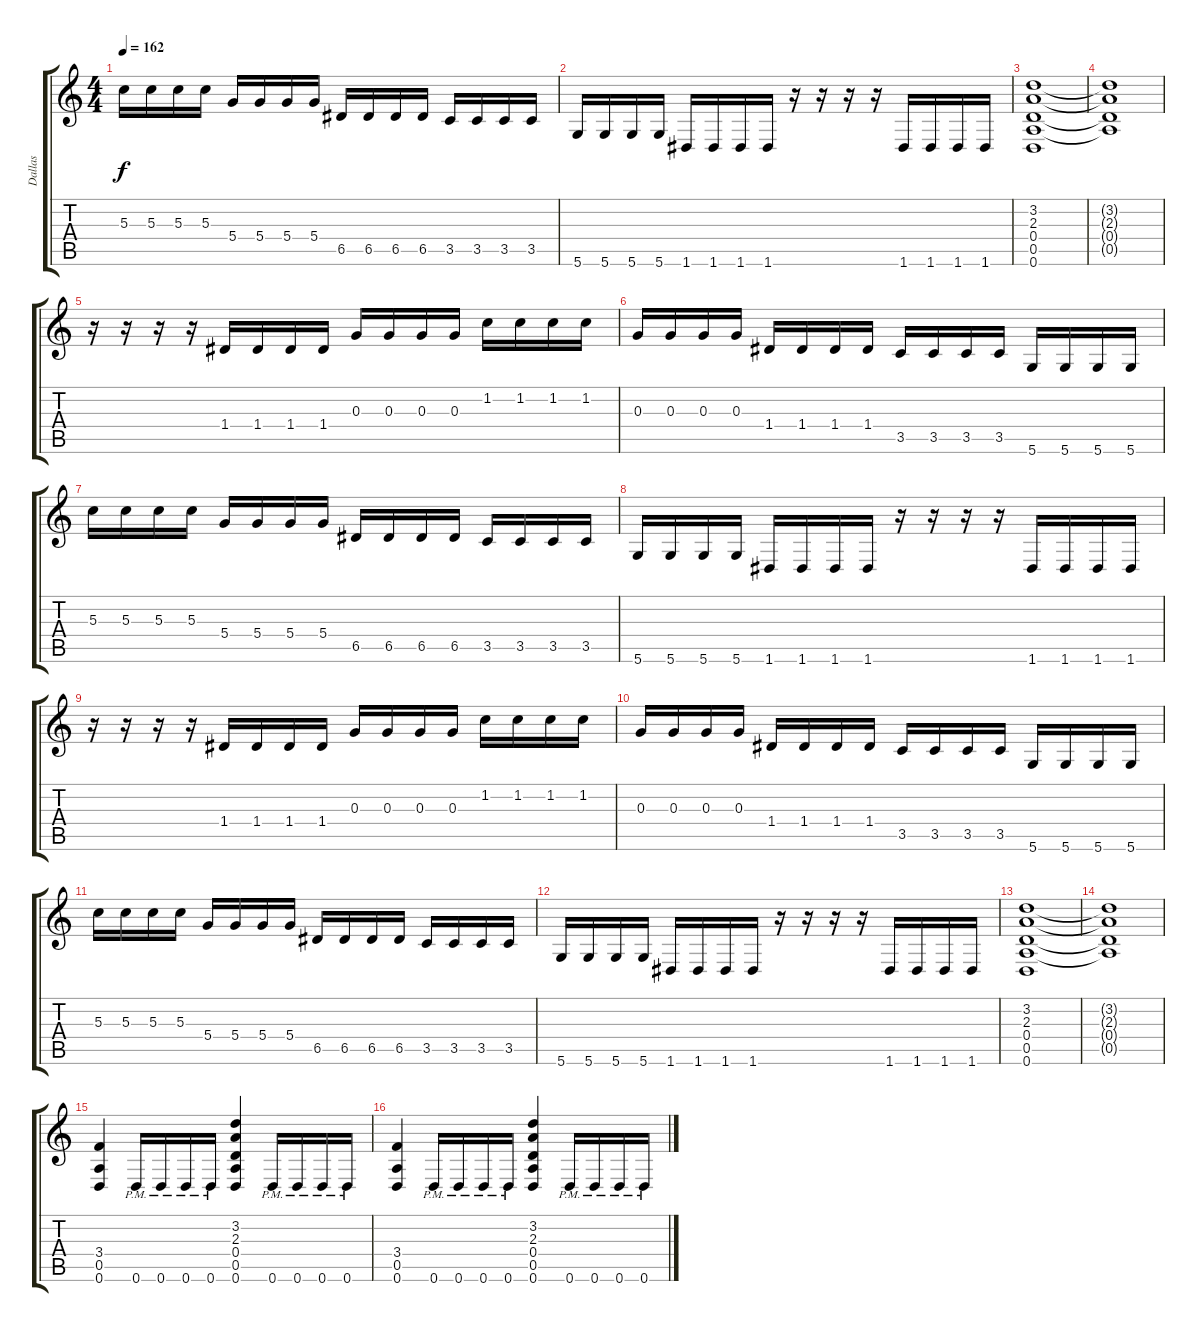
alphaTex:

\track ("Dallas" "Dallas") {instrument distortionguitar}
\staff {score tabs}
\tuning (E4 B3 G3 D3 A2 D2) {hide}
\ts (4 4)
\tempo 162
\clef g2
\ks c
5.3.16{dy f} 5.3.16 5.3.16 5.3.16 5.4.16 5.4.16 5.4.16 5.4.16 6.5.16 6.5.16 6.5.16 6.5.16 3.5.16 3.5.16 3.5.16 3.5.16 |
5.6.16 5.6.16 5.6.16 5.6.16 1.6.16 1.6.16 1.6.16 1.6.16 r.16 r.16 r.16 r.16 1.6.16 1.6.16 1.6.16 1.6.16 |
(3.2 2.3 0.4 0.5 0.6).1 |
(3.2{t} 2.3{t} 0.4{t} 0.5{t}).1 |
r.16 r.16 r.16 r.16 1.4.16 1.4.16 1.4.16 1.4.16 0.3.16 0.3.16 0.3.16 0.3.16 1.2.16 1.2.16 1.2.16 1.2.16 |
0.3.16 0.3.16 0.3.16 0.3.16 1.4.16 1.4.16 1.4.16 1.4.16 3.5.16 3.5.16 3.5.16 3.5.16 5.6.16 5.6.16 5.6.16 5.6.16 |
5.3.16 5.3.16 5.3.16 5.3.16 5.4.16 5.4.16 5.4.16 5.4.16 6.5.16 6.5.16 6.5.16 6.5.16 3.5.16 3.5.16 3.5.16 3.5.16 |
5.6.16 5.6.16 5.6.16 5.6.16 1.6.16 1.6.16 1.6.16 1.6.16 r.16 r.16 r.16 r.16 1.6.16 1.6.16 1.6.16 1.6.16 |
r.16 r.16 r.16 r.16 1.4.16 1.4.16 1.4.16 1.4.16 0.3.16 0.3.16 0.3.16 0.3.16 1.2.16 1.2.16 1.2.16 1.2.16 |
0.3.16 0.3.16 0.3.16 0.3.16 1.4.16 1.4.16 1.4.16 1.4.16 3.5.16 3.5.16 3.5.16 3.5.16 5.6.16 5.6.16 5.6.16 5.6.16 |
5.3.16 5.3.16 5.3.16 5.3.16 5.4.16 5.4.16 5.4.16 5.4.16 6.5.16 6.5.16 6.5.16 6.5.16 3.5.16 3.5.16 3.5.16 3.5.16 |
5.6.16 5.6.16 5.6.16 5.6.16 1.6.16 1.6.16 1.6.16 1.6.16 r.16 r.16 r.16 r.16 1.6.16 1.6.16 1.6.16 1.6.16 |
(3.2 2.3 0.4 0.5 0.6).1 |
(3.2{t} 2.3{t} 0.4{t} 0.5{t}).1 |
(3.4 0.5 0.6).4 0.6{pm}.16 0.6{pm}.16 0.6{pm}.16 0.6{pm}.16 (3.2 2.3 0.4 0.5 0.6).4 0.6{pm}.16 0.6{pm}.16 0.6{pm}.16 0.6{pm}.16 |
(3.4 0.5 0.6).4 0.6{pm}.16 0.6{pm}.16 0.6{pm}.16 0.6{pm}.16 (3.2 2.3 0.4 0.5 0.6).4 0.6{pm}.16 0.6{pm}.16 0.6{pm}.16 0.6{pm}.16
